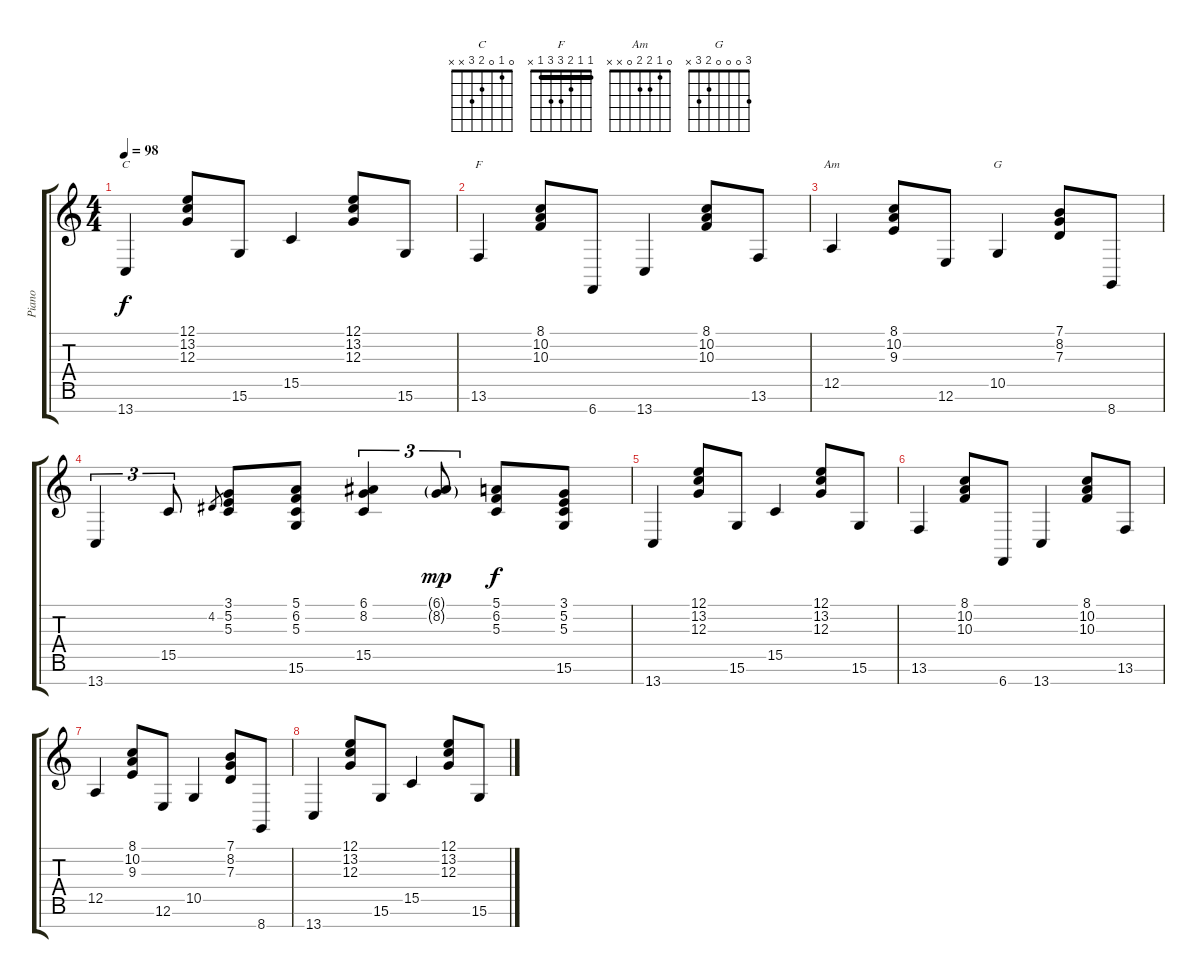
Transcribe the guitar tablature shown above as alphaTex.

\track ("Piano" "Piano") {instrument acousticgrandpiano}
\staff {score tabs}
\tuning (E4 B3 G3 D3 A2 E2 B1) {hide}
\chord ("C" 0 1 0 2 3 x x)
\chord ("F" 1 1 2 3 3 1 x) {barre 1}
\chord ("Am" 0 1 2 2 0 x x)
\chord ("G" 3 0 0 0 2 3 x)
\ts (4 4)
\tempo 98
\clef g2
\ks c
13.7.4{ch "C" dy f} (12.1 13.2 12.3).8 15.6.8 15.5.4 (12.1 13.2 12.3).8 15.6.8 |
13.6.4{ch "F"} (8.1 10.2 10.3).8 6.7.8 13.7.4 (8.1 10.2 10.3).8 13.6.8 |
12.5.4{ch "Am"} (8.1 10.2 9.3).8 12.6.8 10.5.4{ch "G"} (7.1 8.2 7.3).8 8.7.8 |
13.7.4{tu (3 2)} 15.5.8{tu (3 2)} 4.2.8{gr} (3.1 5.2 5.3).8 (5.1 6.2 5.3 15.6).8 (6.1 8.2 15.5).4{tu (3 2)} (6.1{g} 8.2{g}).8{tu (3 2) dy mp} (5.1 6.2 5.3).8{dy f} (3.1 5.2 5.3 15.6).8 |
13.7.4 (12.1 13.2 12.3).8 15.6.8 15.5.4 (12.1 13.2 12.3).8 15.6.8 |
13.6.4 (8.1 10.2 10.3).8 6.7.8 13.7.4 (8.1 10.2 10.3).8 13.6.8 |
12.5.4 (8.1 10.2 9.3).8 12.6.8 10.5.4 (7.1 8.2 7.3).8 8.7.8 |
13.7.4 (12.1 13.2 12.3).8 15.6.8 15.5.4 (12.1 13.2 12.3).8 15.6.8
